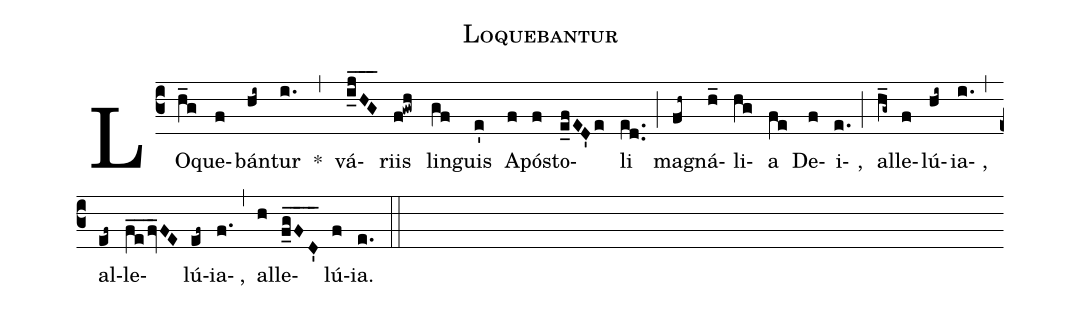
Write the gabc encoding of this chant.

name: Loquebantur;
%%
(c3) LO(h_g)que(f)bán(hi~)tur(i.) *(,)
vá(i_0j_H_G_)riis(f!gwh) ling(gf)uis(e') A(f)pó(f)sto(e_0fED'e)li(ed..) (;)
ma(fh~)gná(h_)li(hg)a(fe) De(f)i(e.), (;)
al(h_g~)le(f)lú(hi~)ia(i.), (,)
al(ef~)le(f_e_fv_FE)lú(ef~)ia(f.), (,)
al(h)le(f_0g_F_D_')lú(f)ia.(e.::)
